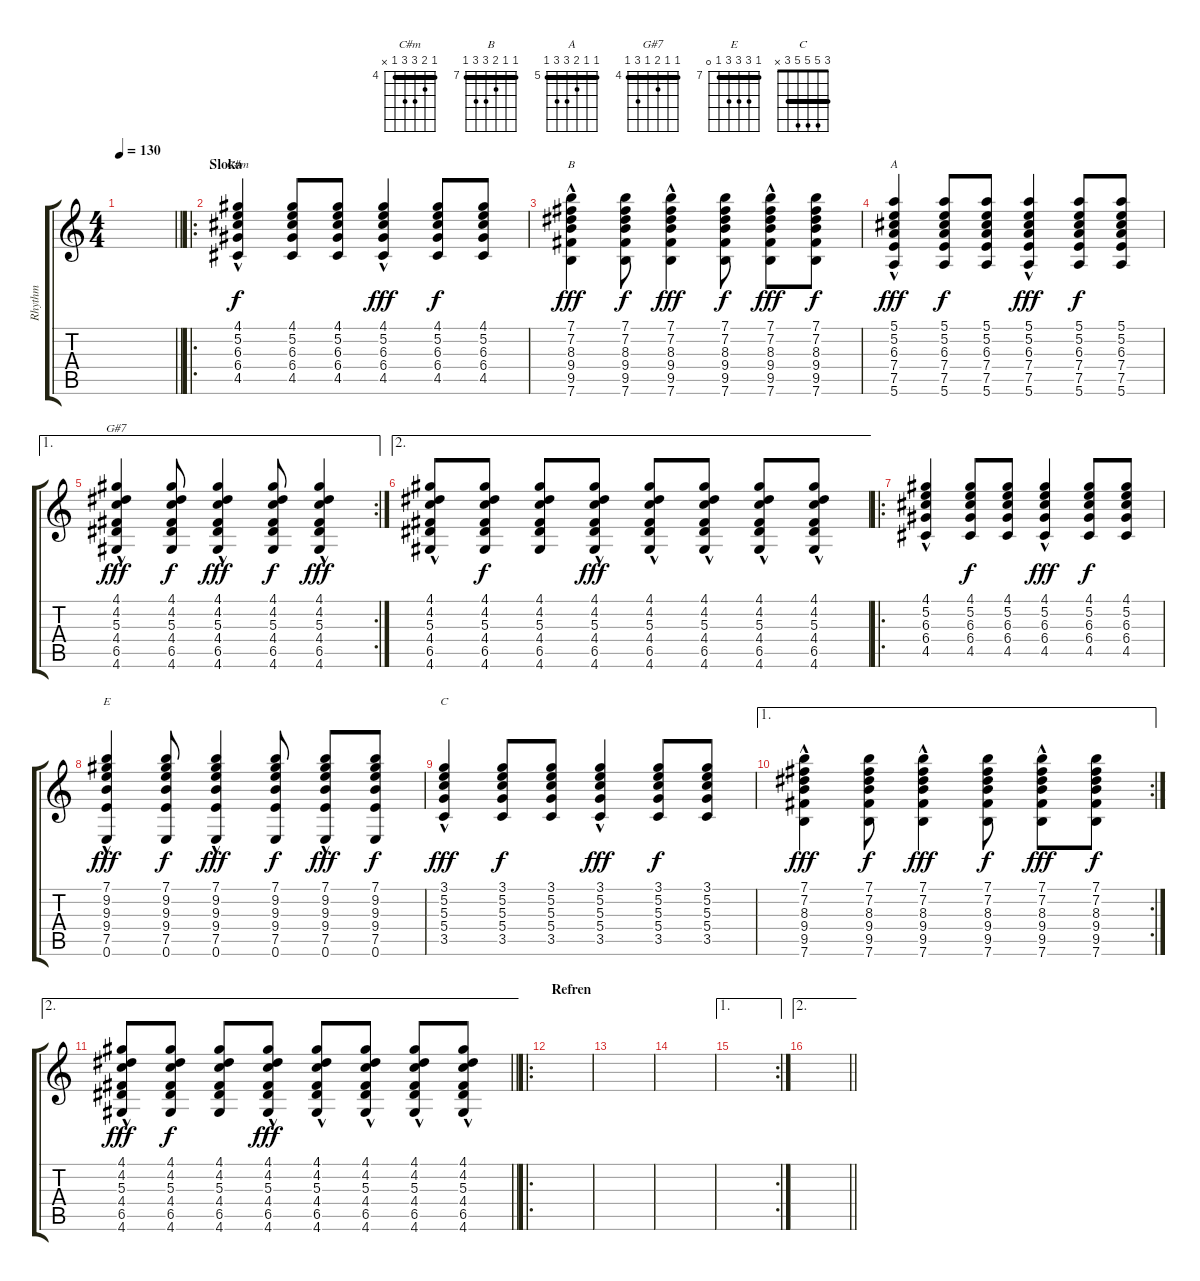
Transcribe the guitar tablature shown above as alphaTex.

\track ("Rhythm" "Rhythm") {instrument electricguitarclean}
\staff {score tabs}
\tuning (E4 B3 G3 D3 A2 E2) {hide}
\chord ("C#m" 4 5 6 6 4 x) {firstfret 4 barre 4}
\chord ("B" 7 7 8 9 9 7) {firstfret 7 barre 7}
\chord ("A" 5 5 6 7 7 5) {firstfret 5 barre 5}
\chord ("G#7" 4 4 5 4 6 4) {firstfret 4 barre 4}
\chord ("E" 7 9 9 9 7 0) {firstfret 7 barre 7}
\chord ("C" 3 5 5 5 3 x) {barre 3}
\ts (4 4)
\tempo 130
\clef g2
\barLineRight lightlight
\ks c
|
\ro
\section ("" "Sloka")
(4.1{hac} 5.2{hac} 6.3{hac} 6.4{hac} 4.5{hac}).4{ch "C#m"} (4.1 5.2 6.3 6.4 4.5).8{dy f} (4.1 5.2 6.3 6.4 4.5).8 (4.1{hac} 5.2{hac} 6.3{hac} 6.4{hac} 4.5{hac}).4{dy fff} (4.1 5.2 6.3 6.4 4.5).8{dy f} (4.1 5.2 6.3 6.4 4.5).8 |
(7.1{hac} 7.2{hac} 8.3{hac} 9.4{hac} 9.5{hac} 7.6{hac}).4{ch "B" dy fff} (7.1 7.2 8.3 9.4 9.5 7.6).8{dy f} (7.1{hac} 7.2{hac} 8.3{hac} 9.4{hac} 9.5{hac} 7.6{hac}).4{dy fff} (7.1 7.2 8.3 9.4 9.5 7.6).8{dy f} (7.1{hac} 7.2{hac} 8.3{hac} 9.4{hac} 9.5{hac} 7.6{hac}).8{dy fff} (7.1 7.2 8.3 9.4 9.5 7.6).8{dy f} |
(5.1{hac} 5.2{hac} 6.3{hac} 7.4{hac} 7.5{hac} 5.6{hac}).4{ch "A" dy fff} (5.1 5.2 6.3 7.4 7.5 5.6).8{dy f} (5.1 5.2 6.3 7.4 7.5 5.6).8 (5.1{hac} 5.2{hac} 6.3{hac} 7.4{hac} 7.5{hac} 5.6{hac}).4{dy fff} (5.1 5.2 6.3 7.4 7.5 5.6).8{dy f} (5.1 5.2 6.3 7.4 7.5 5.6).8 |
\ae 1
\rc 2
(4.1{hac} 4.2{hac} 5.3{hac} 4.4{hac} 6.5{hac} 4.6{hac}).4{ch "G#7" dy fff} (4.1 4.2 5.3 4.4 6.5 4.6).8{dy f} (4.1{hac} 4.2{hac} 5.3{hac} 4.4{hac} 6.5{hac} 4.6{hac}).4{dy fff} (4.1 4.2 5.3 4.4 6.5 4.6).8{dy f} (4.1{hac} 4.2{hac} 5.3{hac} 4.4{hac} 6.5{hac} 4.6{hac}).4{dy fff} |
\ae 2
(4.1{hac} 4.2{hac} 5.3{hac} 4.4{hac} 6.5{hac} 4.6{hac}).8 (4.1 4.2 5.3 4.4 6.5 4.6).8{dy f} (4.1 4.2 5.3 4.4 6.5 4.6).8 (4.1{hac} 4.2{hac} 5.3{hac} 4.4{hac} 6.5{hac} 4.6{hac}).8{dy fff} (4.1{hac} 4.2{hac} 5.3{hac} 4.4{hac} 6.5{hac} 4.6{hac}).8 (4.1{hac} 4.2{hac} 5.3{hac} 4.4{hac} 6.5{hac} 4.6{hac}).8 (4.1{hac} 4.2{hac} 5.3{hac} 4.4{hac} 6.5{hac} 4.6{hac}).8 (4.1{hac} 4.2{hac} 5.3{hac} 4.4{hac} 6.5{hac} 4.6{hac}).8 |
\ro
(4.1{hac} 5.2{hac} 6.3{hac} 6.4{hac} 4.5{hac}).4 (4.1 5.2 6.3 6.4 4.5).8{dy f} (4.1 5.2 6.3 6.4 4.5).8 (4.1{hac} 5.2{hac} 6.3{hac} 6.4{hac} 4.5{hac}).4{dy fff} (4.1 5.2 6.3 6.4 4.5).8{dy f} (4.1 5.2 6.3 6.4 4.5).8 |
(7.1{hac} 9.2{hac} 9.3{hac} 9.4{hac} 7.5{hac} 0.6{hac}).4{ch "E" dy fff} (7.1 9.2 9.3 9.4 7.5 0.6).8{dy f} (7.1{hac} 9.2{hac} 9.3{hac} 9.4{hac} 7.5{hac} 0.6{hac}).4{dy fff} (7.1 9.2 9.3 9.4 7.5 0.6).8{dy f} (7.1{hac} 9.2{hac} 9.3{hac} 9.4{hac} 7.5{hac} 0.6{hac}).8{dy fff} (7.1 9.2 9.3 9.4 7.5 0.6).8{dy f} |
(3.1{hac} 5.2{hac} 5.3{hac} 5.4{hac} 3.5{hac}).4{ch "C" dy fff} (3.1 5.2 5.3 5.4 3.5).8{dy f} (3.1 5.2 5.3 5.4 3.5).8 (3.1{hac} 5.2{hac} 5.3{hac} 5.4{hac} 3.5{hac}).4{dy fff} (3.1 5.2 5.3 5.4 3.5).8{dy f} (3.1 5.2 5.3 5.4 3.5).8 |
\ae 1
\rc 2
(7.1{hac} 7.2{hac} 8.3{hac} 9.4{hac} 9.5{hac} 7.6{hac}).4{dy fff} (7.1 7.2 8.3 9.4 9.5 7.6).8{dy f} (7.1{hac} 7.2{hac} 8.3{hac} 9.4{hac} 9.5{hac} 7.6{hac}).4{dy fff} (7.1 7.2 8.3 9.4 9.5 7.6).8{dy f} (7.1{hac} 7.2{hac} 8.3{hac} 9.4{hac} 9.5{hac} 7.6{hac}).8{dy fff} (7.1 7.2 8.3 9.4 9.5 7.6).8{dy f} |
\ae 2
\barLineRight lightlight
(4.1{hac} 4.2{hac} 5.3{hac} 4.4{hac} 6.5{hac} 4.6{hac}).8{dy fff} (4.1 4.2 5.3 4.4 6.5 4.6).8{dy f} (4.1 4.2 5.3 4.4 6.5 4.6).8 (4.1{hac} 4.2{hac} 5.3{hac} 4.4{hac} 6.5{hac} 4.6{hac}).8{dy fff} (4.1{hac} 4.2{hac} 5.3{hac} 4.4{hac} 6.5{hac} 4.6{hac}).8 (4.1{hac} 4.2{hac} 5.3{hac} 4.4{hac} 6.5{hac} 4.6{hac}).8 (4.1{hac} 4.2{hac} 5.3{hac} 4.4{hac} 6.5{hac} 4.6{hac}).8 (4.1{hac} 4.2{hac} 5.3{hac} 4.4{hac} 6.5{hac} 4.6{hac}).8 |
\ro
\section ("" "Refren")
|
|
|
\ae 1
\rc 2
|
\ae 2
\barLineRight lightlight
